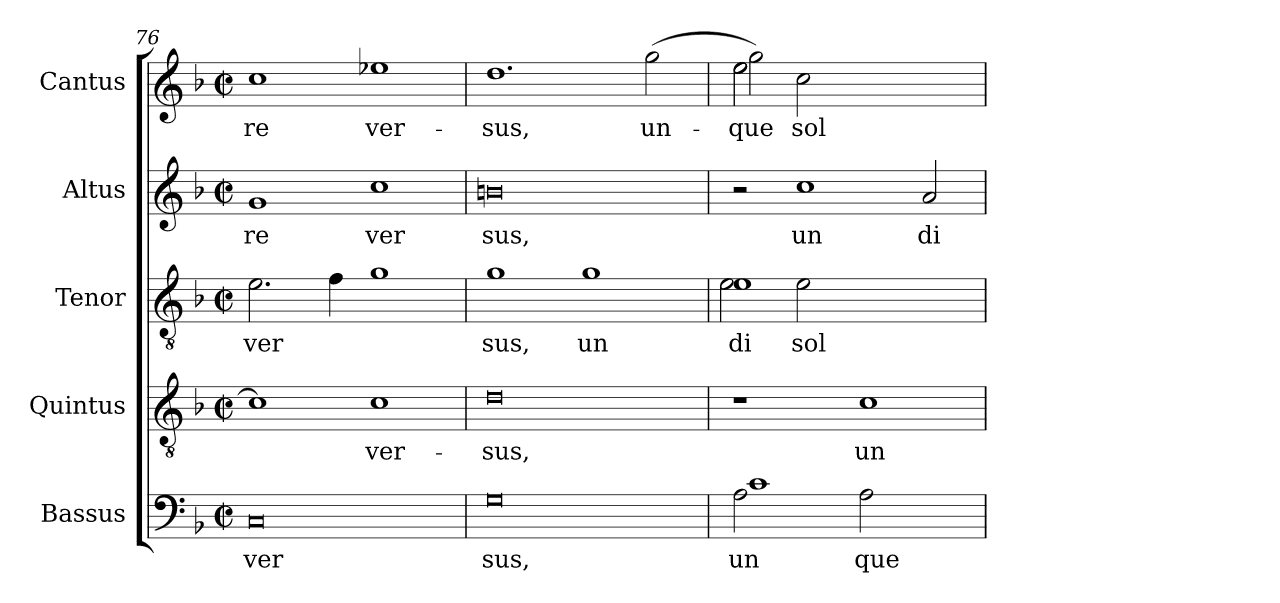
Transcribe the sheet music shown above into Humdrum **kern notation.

**kern	**text	**kern	**text	**kern	**text	**kern	**text	**kern	**text
*part5	*part5	*part4	*part4	*part3	*part3	*part2	*part2	*part1	*part1
*staff5	*staff5	*staff4	*staff4	*staff3	*staff3	*staff2	*staff2	*staff1	*staff1
*I"Bassus	*	*I"Quintus	*	*I"Tenor	*	*I"Altus	*	*I"Cantus	*
!!LO:LB:g=z
*clefF4	*	*clefGv2	*	*clefGv2	*	*clefG2	*	*clefG2	*
*k[b-]	*	*k[b-]	*	*k[b-]	*	*k[b-]	*	*k[b-]	*
*F:	*	*F:	*	*F:	*	*F:	*	*F:	*
*M2/2	*	*M2/2	*	*M2/2	*	*M2/2	*	*M2/2	*
*met(c|)	*	*met(c|)	*	*met(c|)	*	*met(c|)	*	*met(c|)	*
=76	=76	=76	=76	=76	=76	=76	=76	=76	=76
!	!LO:LY:b:cj	!	!	!	!LO:LY:b	!	!LO:LY:b:cj	!	!LO:LY:b:cj
0C	ver	1c]	.	2.e\	ver	1g	re	1cc	-re
.	.	.	.	4f\	.	.	.	.	.
!	!	!	!LO:LY:b:cj	!	!	!	!LO:LY:b:cj	!	!LO:LY:b:cj
.	.	1c	ver-	1g	.	1cc	ver	1ee-X	ver-
=77	=77	=77	=77	=77	=77	=77	=77	=77	=77
!	!LO:LY:b:cj	!	!LO:LY:b:cj	!	!LO:LY:b:cj	!	!LO:LY:b:cj	!	!LO:LY:b:cj
0G	sus,	0d	-sus,	1g	sus,	0bn	sus,	1.dd	-sus,
!	!	!	!	!	!LO:LY:b:cj	!	!	!	!
.	.	.	.	1g	un	.	.	.	.
!	!	!	!	!	!	!	!	!	!LO:LY:b
.	.	.	.	.	.	.	.	(>2gg\	un-
=78	=78	=78	=78	=78	=78	=78	=78	=78	=78
!	!LO:LY:b:cj	!	!	!	!	!	!	!	!
*^	*	*	*	*	*	*	*	*	*
!	!	!LO:LY:b:cj	!	!	!	!LO:LY:b:cj	!	!	!	!
*	*	*	*	*	*^	*	*	*	*	*
!	!	!	!	!	!	!	!LO:LY:b:cj	!	!	!	!LO:LY:b:cj
*	*	*	*	*	*	*	*	*	*	*^	*
!	!	!	!	!	!	!	!	!	!	!	!	!LO:LY:b:cj
*	*	*	*	*	*	*	*	*	*	*	*^	*
2A\	1c	un	1r	.	1e	2e\	di	2r	.	2ee\	2ee\	2gg\)	-que
!	!	!	!	!	!	!	!LO:LY:b:cj	!	!LO:LY:b:cj	!	!	!	!LO:LY:b:cj
2ryy	.	.	.	.	.	2e\	sol	1cc	un	2cc\	1ryy	1ryy	sol-
!	!	!LO:LY:b:cj	!	!LO:LY:b:cj	!	!	!	!	!	!	!	!	!
1ryy	2A\	que	1c	un-	1ryy	1ryy	.	.	.	1ryy	.	.	.
!	!	!	!	!	!	!	!	!	!LO:LY:b:cj	!	!	!	!
.	2ryy	.	.	.	.	.	.	2a/	di	.	2ryy	2ryy	.
*v	*v	*	*	*	*v	*v	*	*	*	*v	*v	*v	*
=	=	=	=	=	=	=	=	=	=
*-	*-	*-	*-	*-	*-	*-	*-	*-	*-
